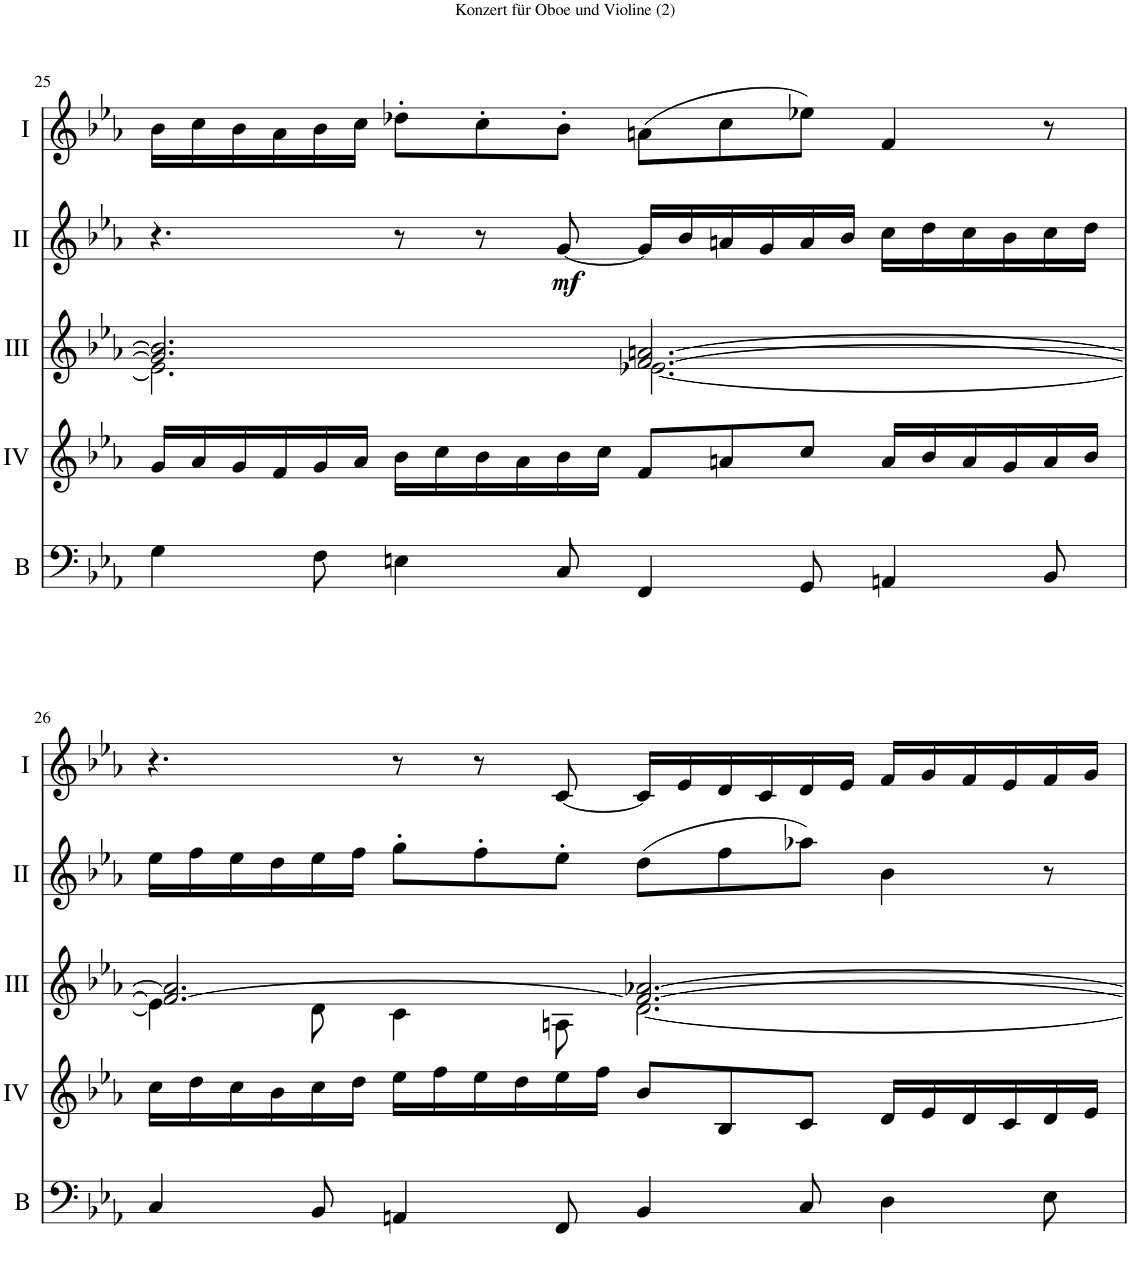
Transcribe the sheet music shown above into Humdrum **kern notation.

**kern	**kern	**kern	**kern	**dynam	**kern
*part5	*part4	*part3	*part2	*part2	*part1
*staff5	*staff4	*staff3	*staff2	*staff2	*staff1
*I"Basson	*I"Acc. 4	*I"Acc. 3	*I"Acc. 2	*	*I"Acc. 1
*I'B	*	*	*	*	*
!!LO:PB:g=z
*clefF4	*clefG2	*clefG2	*clefG2	*	*clefG2
*Trd7c12	*Trd7c12	*	*	*	*
*k[b-e-a-]	*k[b-e-a-]	*k[b-e-a-]	*k[b-e-a-]	*	*k[b-e-a-]
*M12/8	*M12/8	*M12/8	*M12/8	*	*M12/8
=25	=25	=25	=25	=25	=25
*	*	*^	*	*	*
4G\	16g/LL	2.g/] 2.b-/]	2.e\]	4.r	.	16b-\LL
.	16a-/	.	.	.	.	16cc\
.	16g/	.	.	.	.	16b-\
.	16f/	.	.	.	.	16a-\
8F\	16g/	.	.	.	.	16b-\
.	16a-/JJ	.	.	.	.	16cc\JJ
4En\	16b-\LL	.	.	8r	.	8dd-X'\L
.	16cc\	.	.	.	.	.
.	16b-\	.	.	8r	.	8cc'\
.	16a-\	.	.	.	.	.
!	!	!	!	!	!LO:DY:b	!
8C/	16b-\	.	.	[8g/	mf	8b-'\J
.	16cc\JJ	.	.	.	.	.
4FF/	8f/L	[2.f/ [2.an/	[2.e-X\	16g/LL]	.	(8an\L
.	.	.	.	16b-/	.	.
.	8an/	.	.	16an/	.	8cc\
.	.	.	.	16g/	.	.
8GG/	8cc/J	.	.	16a/	.	8ee-X\J)
.	.	.	.	16b-/JJ	.	.
4AAn/	16a/LL	.	.	16cc\LL	.	4f/
.	16b-/	.	.	16dd\	.	.
.	16a/	.	.	16cc\	.	.
.	16g/	.	.	16b-\	.	.
8BB-/	16a/	.	.	16cc\	.	8r
.	16b-/JJ	.	.	16dd\JJ	.	.
!!LO:LB:g=z
=26	=26	=26	=26	=26	=26	=26
4C/	16cc\LL	2.f/_ 2.a/]	4e-\]	16ee-\LL	.	4.r
.	16dd\	.	.	16ff\	.	.
.	16cc\	.	.	16ee-\	.	.
.	16b-\	.	.	16dd\	.	.
8BB-/	16cc\	.	8d\	16ee-\	.	.
.	16dd\JJ	.	.	16ff\JJ	.	.
4AAn/	16ee-\LL	.	4c\	8gg'\L	.	8r
.	16ff\	.	.	.	.	.
.	16ee-\	.	.	8ff'\	.	8r
.	16dd\	.	.	.	.	.
8FF/	16ee-\	.	8An\	8ee-'\J	.	[8c/
.	16ff\JJ	.	.	.	.	.
4BB-/	8b-/L	2.f/_ [2.a-X/	[2.d\	(8dd\L	.	16c/LL]
.	.	.	.	.	.	16e-/
.	8B-/	.	.	8ff\	.	16d/
.	.	.	.	.	.	16c/
8C/	8c/J	.	.	8aa-X\J)	.	16d/
.	.	.	.	.	.	16e-/JJ
4D\	16d/LL	.	.	4b-\	.	16f/LL
.	16e-/	.	.	.	.	16g/
.	16d/	.	.	.	.	16f/
.	16c/	.	.	.	.	16e-/
8E-\	16d/	.	.	8r	.	16f/
.	16e-/JJ	.	.	.	.	16g/JJ
*	*	*v	*v	*	*	*
=	=	=	=	=	=
*-	*-	*-	*-	*-	*-
